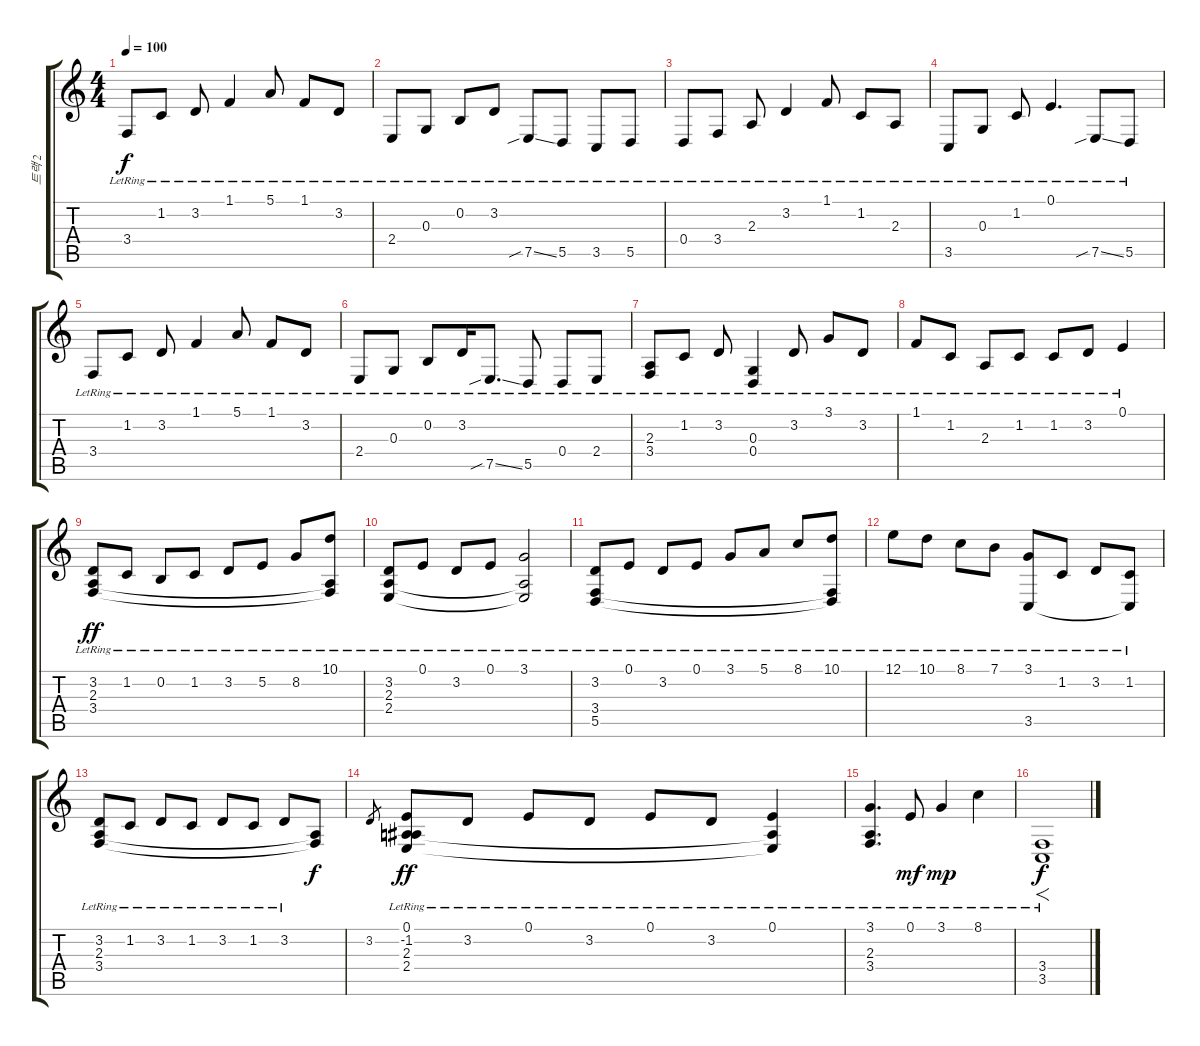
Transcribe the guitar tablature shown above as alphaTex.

\track ("트랙 2" "트랙 2") {instrument brightacousticpiano}
\staff {score tabs}
\tuning (E4 B3 G3 D3 A2 E2) {hide}
\ts (4 4)
\tempo 100
\clef g2
\ks c
3.4{lr}.8{dy f} 1.2{lr}.8 3.2{lr}.8 1.1{lr}.4 5.1{lr}.8 1.1{lr}.8 3.2{lr}.8 |
2.4{lr}.8 0.3{lr}.8 0.2{lr}.8 3.2{lr}.8 7.5{sib ss lr}.8 5.5{lr}.8 3.5{lr}.8 5.5{lr}.8 |
0.4{lr}.8 3.4{lr}.8 2.3{lr}.8 3.2{lr}.4 1.1{lr}.8 1.2{lr}.8 2.3{lr}.8 |
3.5{lr}.8 0.3{lr}.8 1.2{lr}.8 0.1{lr}.4{d} 7.5{sib ss lr}.8 5.5{lr}.8 |
3.4{lr}.8 1.2{lr}.8 3.2{lr}.8 1.1{lr}.4 5.1{lr}.8 1.1{lr}.8 3.2{lr}.8 |
2.4{lr}.8 0.3{lr}.8 0.2{lr}.8 3.2{lr}.16 7.5{sib ss lr}.8{d} 5.5{lr}.8 0.4{lr}.8 2.4{lr}.8 |
(2.3{lr} 3.4{lr}).8 1.2{lr}.8 3.2{lr}.8 (0.3{lr} 0.4{lr}).4 3.2{lr}.8 3.1{lr}.8 3.2{lr}.8 |
1.1{lr}.8 1.2{lr}.8 2.3{lr}.8 1.2{lr}.8 1.2{lr}.8 3.2{lr}.8 0.1{lr}.4 |
(3.2{lr} 2.3{lr} 3.4{lr}).8{dy ff} 1.2{lr}.8 0.2{lr}.8 1.2{lr}.8 3.2{lr}.8 5.2{lr}.8 8.2{lr}.8 (10.1{lr} 2.3{t} 3.4{t}).8 |
(3.2{lr} 2.3{lr} 2.4{lr}).8 0.1{lr}.8 3.2{lr}.8 0.1{lr}.8 (3.1{lr} 2.3{t} 2.4{t}).2 |
(3.2{lr} 3.4{lr} 5.5{lr}).8 0.1{lr}.8 3.2{lr}.8 0.1{lr}.8 3.1{lr}.8 5.1{lr}.8 8.1{lr}.8 (10.1{lr} 3.4{t} 5.5{t}).8 |
12.1{lr}.8 10.1{lr}.8 8.1{lr}.8 7.1{lr}.8 (3.1{lr} 3.5{lr}).8 1.2{lr}.8 3.2{lr}.8 (1.2{lr} 3.5{t}).8 |
(3.2{lr} 2.3{lr} 3.4{lr}).8 1.2{lr}.8 3.2{lr}.8 1.2{lr}.8 3.2{lr}.8 1.2{lr}.8 3.2{lr}.8 (2.3{t} 3.4{t}).8{dy f} |
3.2.8{gr} (0.1{lr} -1.2 2.3{lr} 2.4{lr}).8{dy ff} 3.2{lr}.8 0.1{lr}.8 3.2{lr}.8 0.1{lr}.8 3.2{lr}.8 (0.1{lr} 2.3{t} 2.4{t}).4 |
(3.1{lr} 2.3{lr} 3.4{lr}).4{d} 0.1{lr}.8{dy mf} 3.1{lr}.4{dy mp} 8.1{lr}.4 |
(3.4{lr} 3.5{lr}).1{f dy f}
